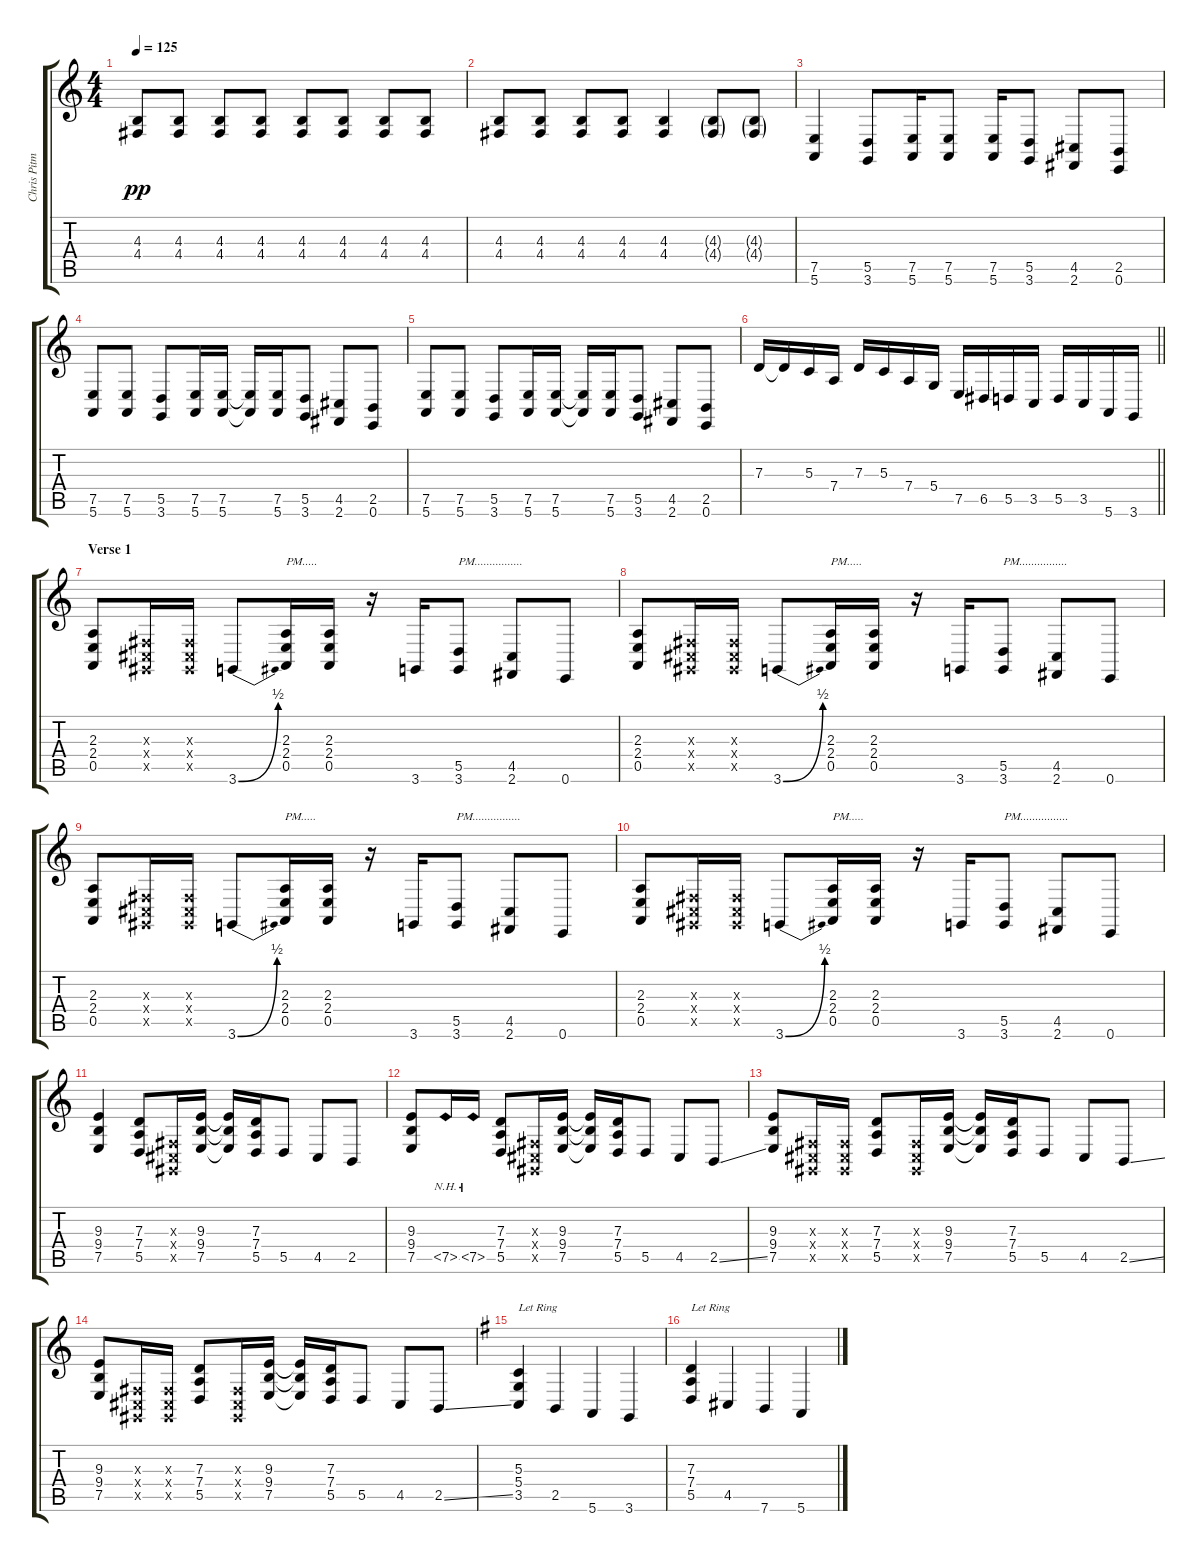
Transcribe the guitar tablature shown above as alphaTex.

\track ("Chris Pitman" "Chris Pitm") {instrument honkytonkpiano}
\staff {score tabs}
\tuning (E4 B3 G3 D3 A2 E2) {hide}
\ts (4 4)
\tempo 125
\clef g2
\ks c
(4.3 4.4).8{dy pp} (4.3 4.4).8 (4.3 4.4).8 (4.3 4.4).8 (4.3 4.4).8 (4.3 4.4).8 (4.3 4.4).8 (4.3 4.4).8 |
(4.3 4.4).8 (4.3 4.4).8 (4.3 4.4).8 (4.3 4.4).8 (4.3 4.4).4 (4.3{g} 4.4{g}).8 (4.3{g} 4.4{g}).8 |
(7.5 5.6).4 (5.5 3.6).8 (7.5 5.6).16 (7.5 5.6).8 (7.5 5.6).16 (5.5 3.6).8 (4.5 2.6).8 (2.5 0.6).8 |
(7.5 5.6).8 (7.5 5.6).8 (5.5 3.6).8 (7.5 5.6).16 (7.5 5.6).16 (7.5{t} 5.6{t}).16 (7.5 5.6).16 (5.5 3.6).8 (4.5 2.6).8 (2.5 0.6).8 |
(7.5 5.6).8 (7.5 5.6).8 (5.5 3.6).8 (7.5 5.6).16 (7.5 5.6).16 (7.5{t} 5.6{t}).16 (7.5 5.6).16 (5.5 3.6).8 (4.5 2.6).8 (2.5 0.6).8 |
\barLineRight lightlight
7.3.16 7.3{t}.16 5.3.16 7.4.16 7.3.16 5.3.16 7.4.16 5.4.16 7.5.16 6.5.16 5.5.16 3.5.16 5.5.16 3.5.16 5.6.16 3.6.16 |
\section ("" "Verse 1 ")
(2.3 2.4 0.5).8 (-1.3{x} -1.4{x} -1.5{x}).16 (-1.3{x} -1.4{x} -1.5{x}).16 3.6{be (bend 0 0 60 2)}.8 (2.3 2.4 0.5).16{txt "PM....."} (2.3 2.4 0.5).16 r.16 3.6.16 (5.5 3.6).8{txt "PM................"} (4.5 2.6).8 0.6.8 |
(2.3 2.4 0.5).8 (-1.3{x} -1.4{x} -1.5{x}).16 (-1.3{x} -1.4{x} -1.5{x}).16 3.6{be (bend 0 0 60 2)}.8 (2.3 2.4 0.5).16{txt "PM....."} (2.3 2.4 0.5).16 r.16 3.6.16 (5.5 3.6).8{txt "PM................"} (4.5 2.6).8 0.6.8 |
(2.3 2.4 0.5).8 (-1.3{x} -1.4{x} -1.5{x}).16 (-1.3{x} -1.4{x} -1.5{x}).16 3.6{be (bend 0 0 60 2)}.8 (2.3 2.4 0.5).16{txt "PM....."} (2.3 2.4 0.5).16 r.16 3.6.16 (5.5 3.6).8{txt "PM................"} (4.5 2.6).8 0.6.8 |
(2.3 2.4 0.5).8 (-1.3{x} -1.4{x} -1.5{x}).16 (-1.3{x} -1.4{x} -1.5{x}).16 3.6{be (bend 0 0 60 2)}.8 (2.3 2.4 0.5).16{txt "PM....."} (2.3 2.4 0.5).16 r.16 3.6.16 (5.5 3.6).8{txt "PM................"} (4.5 2.6).8 0.6.8 |
(9.3 9.4 7.5).4 (7.3 7.4 5.5).8 (-1.3{x} -1.4{x} -1.5{x}).16 (9.3 9.4 7.5).16 (9.3{t} 9.4{t} 7.5{t}).16 (7.3 7.4 5.5).16 5.5.8 4.5.8 2.5.8 |
(9.3 9.4 7.5).8 7.5{nh}.16 7.5{nh}.16 (7.3 7.4 5.5).8 (-1.3{x} -1.4{x} -1.5{x}).16 (9.3 9.4 7.5).16 (9.3{t} 9.4{t} 7.5{t}).16 (7.3 7.4 5.5).16 5.5.8 4.5.8 2.5{ss}.8 |
(9.3 9.4 7.5).8 (-1.3{x} -1.4{x} -1.5{x}).16 (-1.3{x} -1.4{x} -1.5{x}).16 (7.3 7.4 5.5).8 (-1.3{x} -1.4{x} -1.5{x}).16 (9.3 9.4 7.5).16 (9.3{t} 9.4{t} 7.5{t}).16 (7.3 7.4 5.5).16 5.5.8 4.5.8 2.5{ss}.8 |
(9.3 9.4 7.5).8 (-1.3{x} -1.4{x} -1.5{x}).16 (-1.3{x} -1.4{x} -1.5{x}).16 (7.3 7.4 5.5).8 (-1.3{x} -1.4{x} -1.5{x}).16 (9.3 9.4 7.5).16 (9.3{t} 9.4{t} 7.5{t}).16 (7.3 7.4 5.5).16 5.5.8 4.5.8 2.5{ss}.8 |
\ks g
(5.3 5.4 3.5).4{txt "Let Ring"} 2.5.4 5.6.4 3.6.4 |
(7.3 7.4 5.5).4{txt "Let Ring"} 4.5.4 7.6.4 5.6.4
